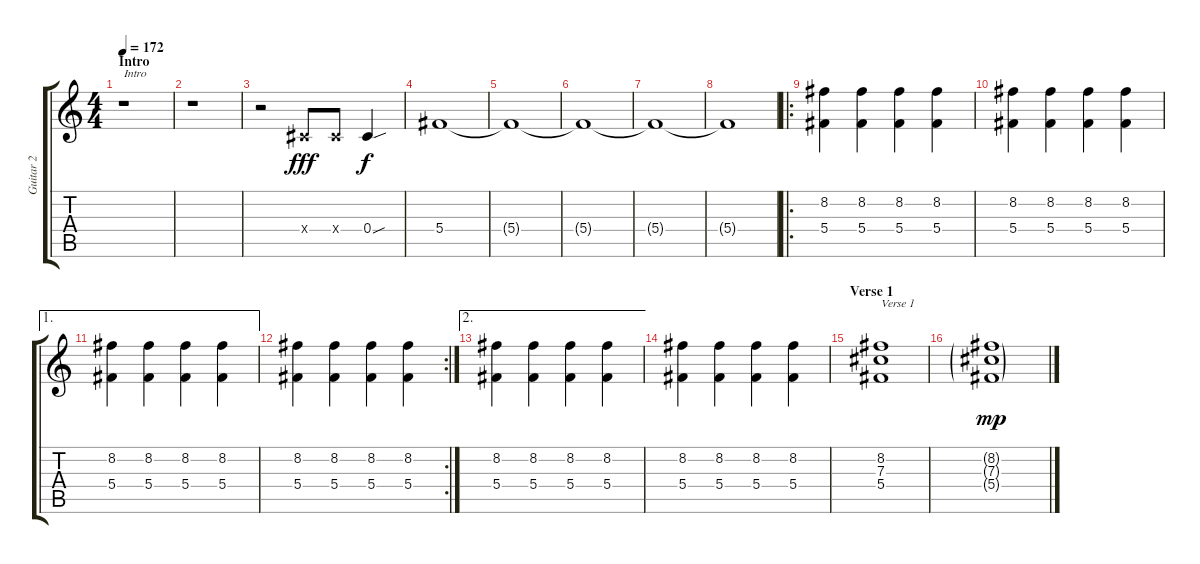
\track ("Guitar 2" "Guitar 2") {instrument distortionguitar}
\staff {score tabs}
\tuning (Eb4 Bb3 Gb3 Db3 Ab2 Eb2) {hide}
\ts (4 4)
\section ("" "Intro")
\tempo 172
\clef g2
\ks c
r.1{txt "Intro" dy fff instrument distortionguitar} |
r.1 |
r.2 0.4{x}.8 0.4{x}.8 0.4{sou}.4{dy f} |
5.4.1 |
5.4{t}.1{volume 0} |
5.4{t}.1 |
5.4{t}.1 |
5.4{t}.1 |
\ro
(8.2 5.4).4{volume 7} (8.2 5.4).4 (8.2 5.4).4 (8.2 5.4).4 |
(8.2 5.4).4 (8.2 5.4).4 (8.2 5.4).4 (8.2 5.4).4 |
\ae 1
(8.2 5.4).4 (8.2 5.4).4 (8.2 5.4).4 (8.2 5.4).4 |
\rc 2
(8.2 5.4).4 (8.2 5.4).4 (8.2 5.4).4 (8.2 5.4).4 |
\ae 2
(8.2 5.4).4 (8.2 5.4).4 (8.2 5.4).4 (8.2 5.4).4 |
(8.2 5.4).4 (8.2 5.4).4 (8.2 5.4).4 (8.2 5.4).4 |
\section ("" "Verse 1")
(8.2 7.3 5.4).1{txt "Verse 1"} |
(8.2{g} 7.3{g} 5.4{g}).1{dy mp}
